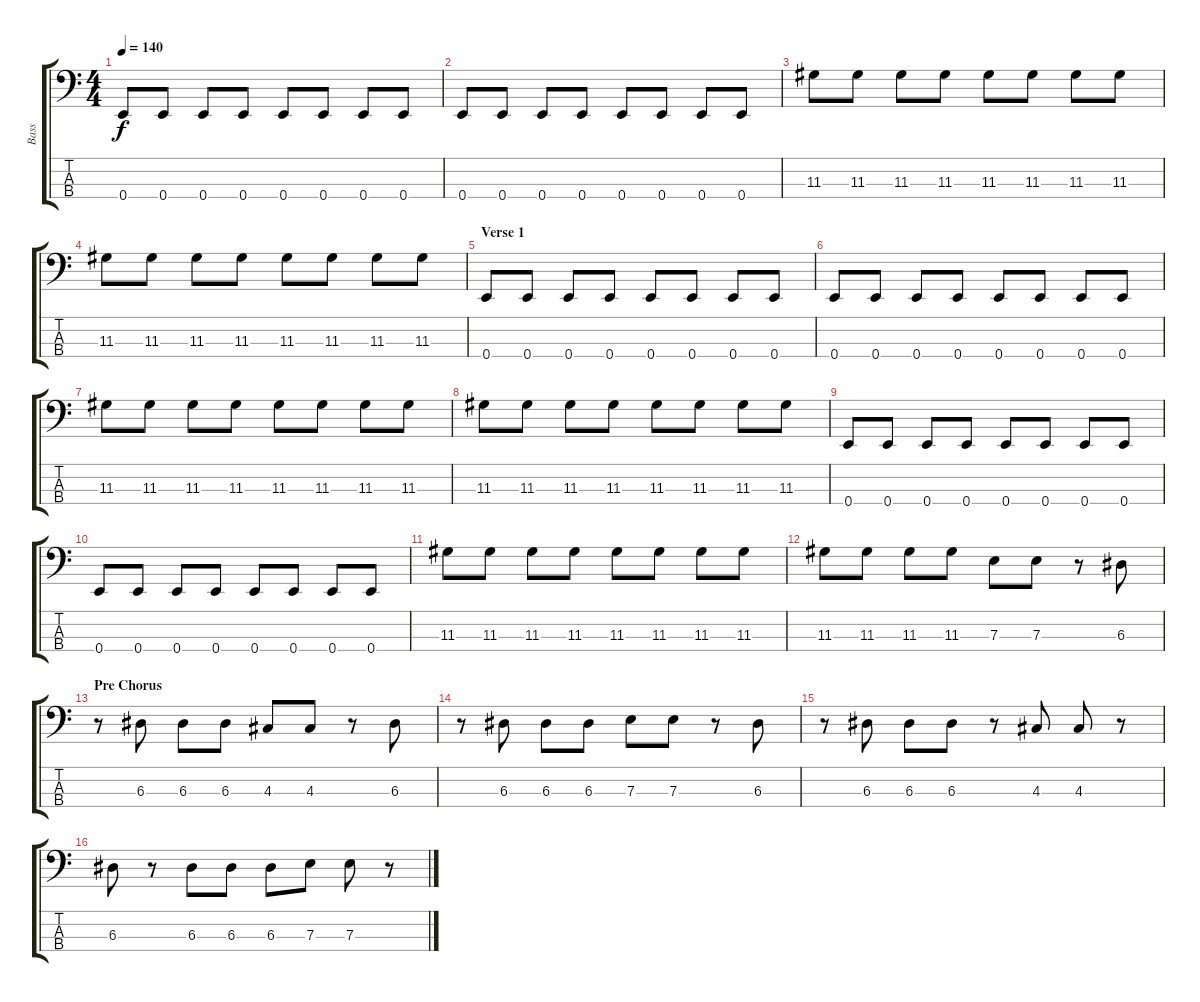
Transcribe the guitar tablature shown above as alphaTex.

\track ("Bass" "Bass") {instrument electricbasspick}
\staff {score tabs}
\tuning (G2 D2 A1 E1) {hide}
\ts (4 4)
\tempo 140
\clef f4
\ks c
0.4.8{dy f} 0.4.8 0.4.8 0.4.8 0.4.8 0.4.8 0.4.8 0.4.8 |
0.4.8 0.4.8 0.4.8 0.4.8 0.4.8 0.4.8 0.4.8 0.4.8 |
11.3.8 11.3.8 11.3.8 11.3.8 11.3.8 11.3.8 11.3.8 11.3.8 |
11.3.8 11.3.8 11.3.8 11.3.8 11.3.8 11.3.8 11.3.8 11.3.8 |
\section ("" "Verse 1")
0.4.8 0.4.8 0.4.8 0.4.8 0.4.8 0.4.8 0.4.8 0.4.8 |
0.4.8 0.4.8 0.4.8 0.4.8 0.4.8 0.4.8 0.4.8 0.4.8 |
11.3.8 11.3.8 11.3.8 11.3.8 11.3.8 11.3.8 11.3.8 11.3.8 |
11.3.8 11.3.8 11.3.8 11.3.8 11.3.8 11.3.8 11.3.8 11.3.8 |
0.4.8 0.4.8 0.4.8 0.4.8 0.4.8 0.4.8 0.4.8 0.4.8 |
0.4.8 0.4.8 0.4.8 0.4.8 0.4.8 0.4.8 0.4.8 0.4.8 |
11.3.8 11.3.8 11.3.8 11.3.8 11.3.8 11.3.8 11.3.8 11.3.8 |
11.3.8 11.3.8 11.3.8 11.3.8 7.3.8 7.3.8 r.8 6.3.8 |
\section ("" "Pre Chorus")
r.8 6.3.8 6.3.8 6.3.8 4.3.8 4.3.8 r.8 6.3.8 |
r.8 6.3.8 6.3.8 6.3.8 7.3.8 7.3.8 r.8 6.3.8 |
r.8 6.3.8 6.3.8 6.3.8 r.8 4.3.8 4.3.8 r.8 |
6.3.8 r.8 6.3.8 6.3.8 6.3.8 7.3.8 7.3.8 r.8
